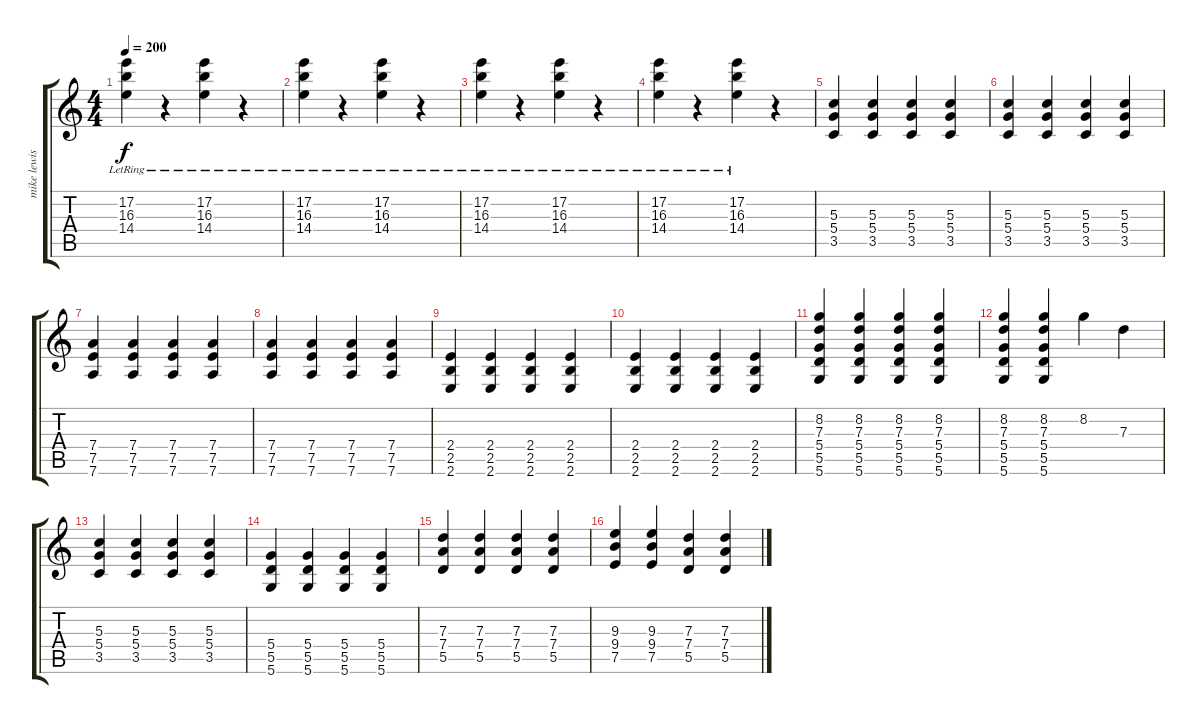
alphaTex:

\track ("mike lewis" "mike lewis") {instrument distortionguitar}
\staff {score tabs}
\tuning (E4 B3 G3 D3 A2 D2) {hide}
\ts (4 4)
\tempo 200
\clef g2
\ks c
(17.2{lr} 16.3{lr} 14.4{lr}).4{dy f} r.4 (17.2{lr} 16.3{lr} 14.4{lr}).4 r.4 |
(17.2{lr} 16.3{lr} 14.4{lr}).4 r.4 (17.2{lr} 16.3{lr} 14.4{lr}).4 r.4 |
(17.2{lr} 16.3{lr} 14.4{lr}).4 r.4 (17.2{lr} 16.3{lr} 14.4{lr}).4 r.4 |
(17.2{lr} 16.3{lr} 14.4{lr}).4 r.4 (17.2{lr} 16.3{lr} 14.4{lr}).4 r.4 |
(5.3 5.4 3.5).4 (5.3 5.4 3.5).4 (5.3 5.4 3.5).4 (5.3 5.4 3.5).4 |
(5.3 5.4 3.5).4 (5.3 5.4 3.5).4 (5.3 5.4 3.5).4 (5.3 5.4 3.5).4 |
(7.4 7.5 7.6).4 (7.4 7.5 7.6).4 (7.4 7.5 7.6).4 (7.4 7.5 7.6).4 |
(7.4 7.5 7.6).4 (7.4 7.5 7.6).4 (7.4 7.5 7.6).4 (7.4 7.5 7.6).4 |
(2.4 2.5 2.6).4 (2.4 2.5 2.6).4 (2.4 2.5 2.6).4 (2.4 2.5 2.6).4 |
(2.4 2.5 2.6).4 (2.4 2.5 2.6).4 (2.4 2.5 2.6).4 (2.4 2.5 2.6).4 |
(8.2 7.3 5.4 5.5 5.6).4 (8.2 7.3 5.4 5.5 5.6).4 (8.2 7.3 5.4 5.5 5.6).4 (8.2 7.3 5.4 5.5 5.6).4 |
(8.2 7.3 5.4 5.5 5.6).4 (8.2 7.3 5.4 5.5 5.6).4 8.2.4 7.3.4 |
(5.3 5.4 3.5).4 (5.3 5.4 3.5).4 (5.3 5.4 3.5).4 (5.3 5.4 3.5).4 |
(5.4 5.5 5.6).4 (5.4 5.5 5.6).4 (5.4 5.5 5.6).4 (5.4 5.5 5.6).4 |
(7.3 7.4 5.5).4 (7.3 7.4 5.5).4 (7.3 7.4 5.5).4 (7.3 7.4 5.5).4 |
(9.3 9.4 7.5).4 (9.3 9.4 7.5).4 (7.3 7.4 5.5).4 (7.3 7.4 5.5).4
